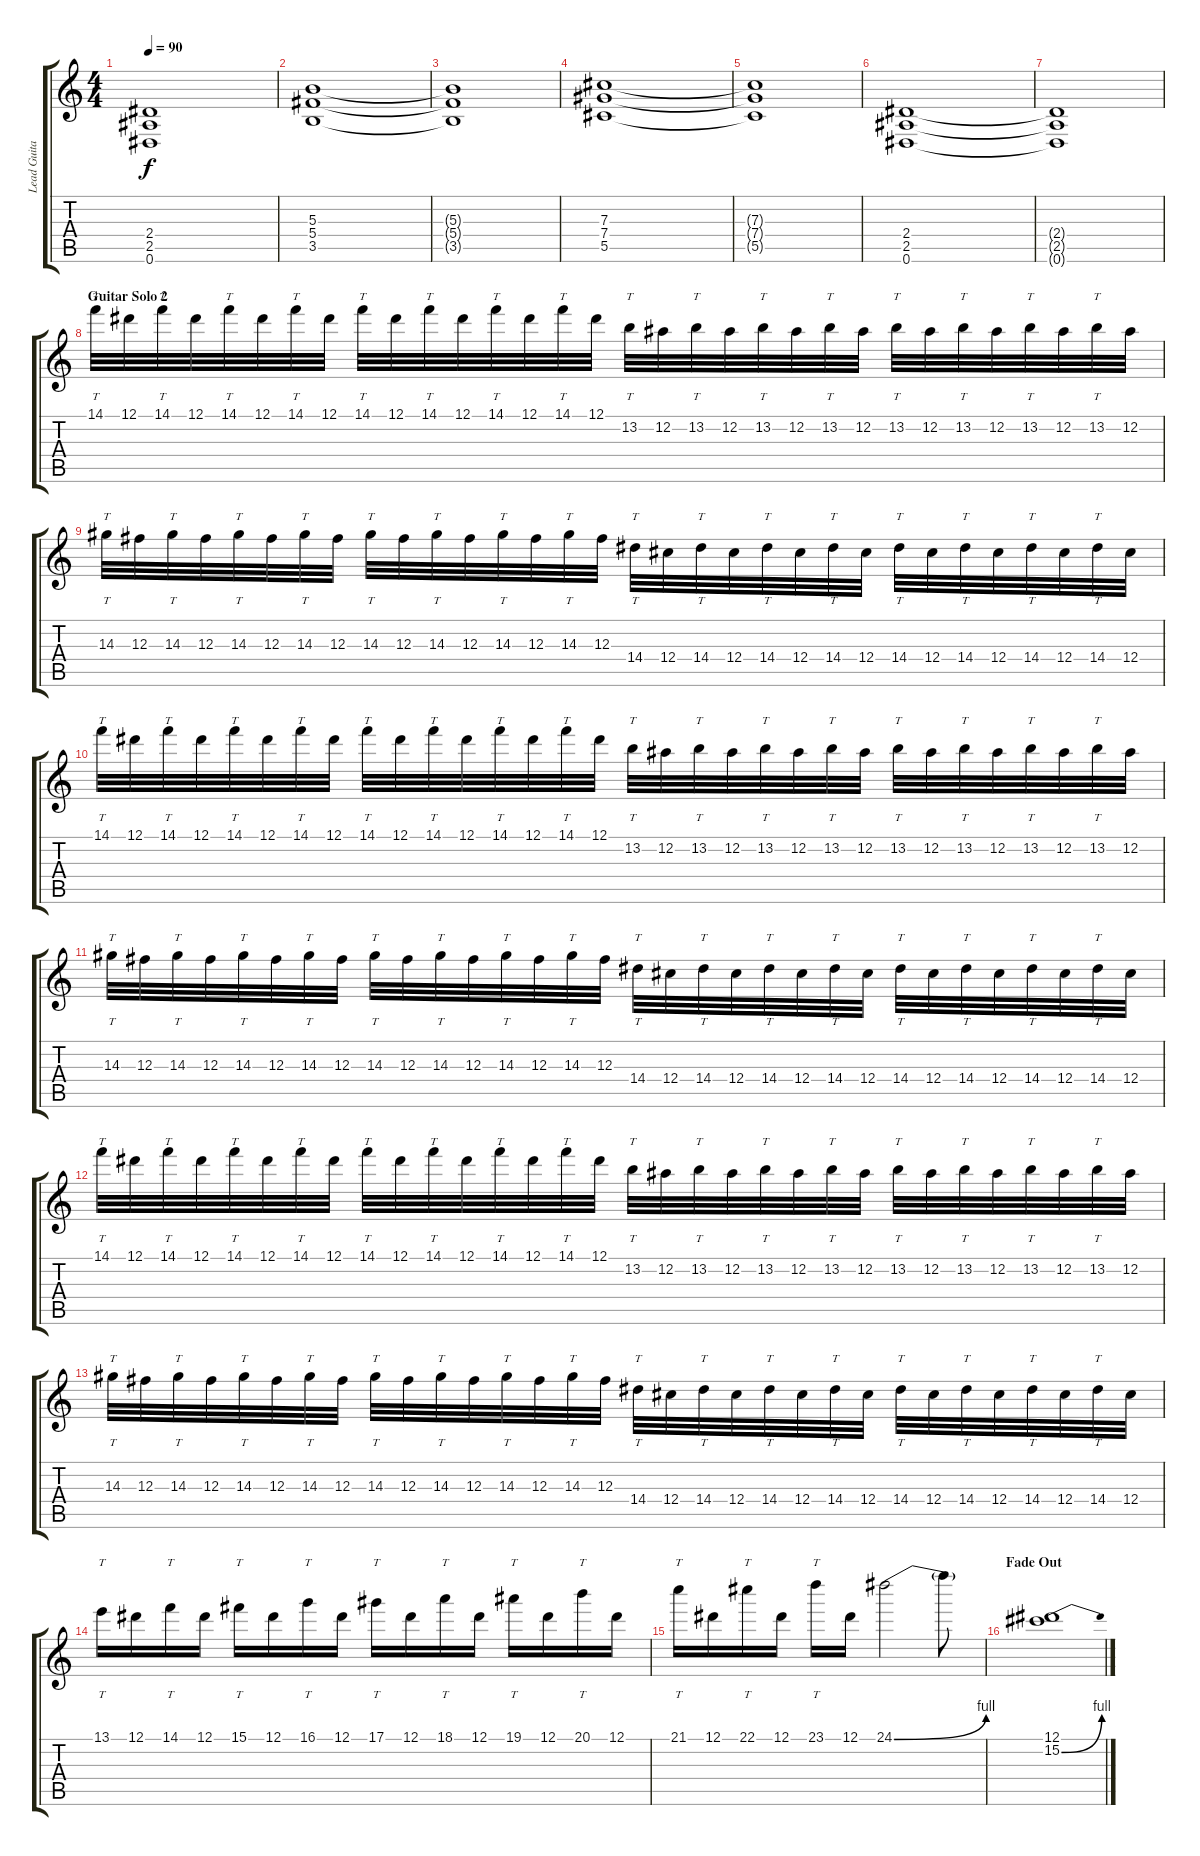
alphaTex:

\track ("Lead Guitar" "Lead Guita") {instrument distortionguitar}
\staff {score tabs}
\tuning (Eb4 Bb3 Gb3 Db3 Ab2 Eb2) {hide}
\ts (4 4)
\tempo 90
\clef g2
\ks c
(2.4{t} 2.5{t} 0.6{t}).1{dy f} |
(5.3 5.4 3.5).1 |
(5.3{t} 5.4{t} 3.5{t}).1 |
(7.3 7.4 5.5).1 |
(7.3{t} 7.4{t} 5.5{t}).1 |
(2.4 2.5 0.6).1 |
(2.4{t} 2.5{t} 0.6{t}).1 |
\section ("" "Guitar Solo 2")
14.1.32{tt} 12.1.32 14.1.32{tt} 12.1.32 14.1.32{tt} 12.1.32 14.1.32{tt} 12.1.32 14.1.32{tt} 12.1.32 14.1.32{tt} 12.1.32 14.1.32{tt} 12.1.32 14.1.32{tt} 12.1.32 13.2.32{tt} 12.2.32 13.2.32{tt} 12.2.32 13.2.32{tt} 12.2.32 13.2.32{tt} 12.2.32 13.2.32{tt} 12.2.32 13.2.32{tt} 12.2.32 13.2.32{tt} 12.2.32 13.2.32{tt} 12.2.32 |
14.3.32{tt} 12.3.32 14.3.32{tt} 12.3.32 14.3.32{tt} 12.3.32 14.3.32{tt} 12.3.32 14.3.32{tt} 12.3.32 14.3.32{tt} 12.3.32 14.3.32{tt} 12.3.32 14.3.32{tt} 12.3.32 14.4.32{tt} 12.4.32 14.4.32{tt} 12.4.32 14.4.32{tt} 12.4.32 14.4.32{tt} 12.4.32 14.4.32{tt} 12.4.32 14.4.32{tt} 12.4.32 14.4.32{tt} 12.4.32 14.4.32{tt} 12.4.32 |
14.1.32{tt} 12.1.32 14.1.32{tt} 12.1.32 14.1.32{tt} 12.1.32 14.1.32{tt} 12.1.32 14.1.32{tt} 12.1.32 14.1.32{tt} 12.1.32 14.1.32{tt} 12.1.32 14.1.32{tt} 12.1.32 13.2.32{tt} 12.2.32 13.2.32{tt} 12.2.32 13.2.32{tt} 12.2.32 13.2.32{tt} 12.2.32 13.2.32{tt} 12.2.32 13.2.32{tt} 12.2.32 13.2.32{tt} 12.2.32 13.2.32{tt} 12.2.32 |
14.3.32{tt} 12.3.32 14.3.32{tt} 12.3.32 14.3.32{tt} 12.3.32 14.3.32{tt} 12.3.32 14.3.32{tt} 12.3.32 14.3.32{tt} 12.3.32 14.3.32{tt} 12.3.32 14.3.32{tt} 12.3.32 14.4.32{tt} 12.4.32 14.4.32{tt} 12.4.32 14.4.32{tt} 12.4.32 14.4.32{tt} 12.4.32 14.4.32{tt} 12.4.32 14.4.32{tt} 12.4.32 14.4.32{tt} 12.4.32 14.4.32{tt} 12.4.32 |
14.1.32{tt} 12.1.32 14.1.32{tt} 12.1.32 14.1.32{tt} 12.1.32 14.1.32{tt} 12.1.32 14.1.32{tt} 12.1.32 14.1.32{tt} 12.1.32 14.1.32{tt} 12.1.32 14.1.32{tt} 12.1.32 13.2.32{tt} 12.2.32 13.2.32{tt} 12.2.32 13.2.32{tt} 12.2.32 13.2.32{tt} 12.2.32 13.2.32{tt} 12.2.32 13.2.32{tt} 12.2.32 13.2.32{tt} 12.2.32 13.2.32{tt} 12.2.32 |
14.3.32{tt} 12.3.32 14.3.32{tt} 12.3.32 14.3.32{tt} 12.3.32 14.3.32{tt} 12.3.32 14.3.32{tt} 12.3.32 14.3.32{tt} 12.3.32 14.3.32{tt} 12.3.32 14.3.32{tt} 12.3.32 14.4.32{tt} 12.4.32 14.4.32{tt} 12.4.32 14.4.32{tt} 12.4.32 14.4.32{tt} 12.4.32 14.4.32{tt} 12.4.32 14.4.32{tt} 12.4.32 14.4.32{tt} 12.4.32 14.4.32{tt} 12.4.32 |
13.1.16{tt} 12.1.16 14.1.16{tt} 12.1.16 15.1.16{tt} 12.1.16 16.1.16{tt} 12.1.16 17.1.16{tt} 12.1.16 18.1.16{tt} 12.1.16 19.1.16{tt} 12.1.16 20.1.16{tt} 12.1.16 |
21.1.16{tt} 12.1.16 22.1.16{tt} 12.1.16 23.1.16{tt} 12.1.16 24.1{be (bend 0 0 60 4)}.2 24.1{t}.8 |
\section ("" "Fade Out")
(12.1 15.2{be (bend 0 0 60 4)}).1
